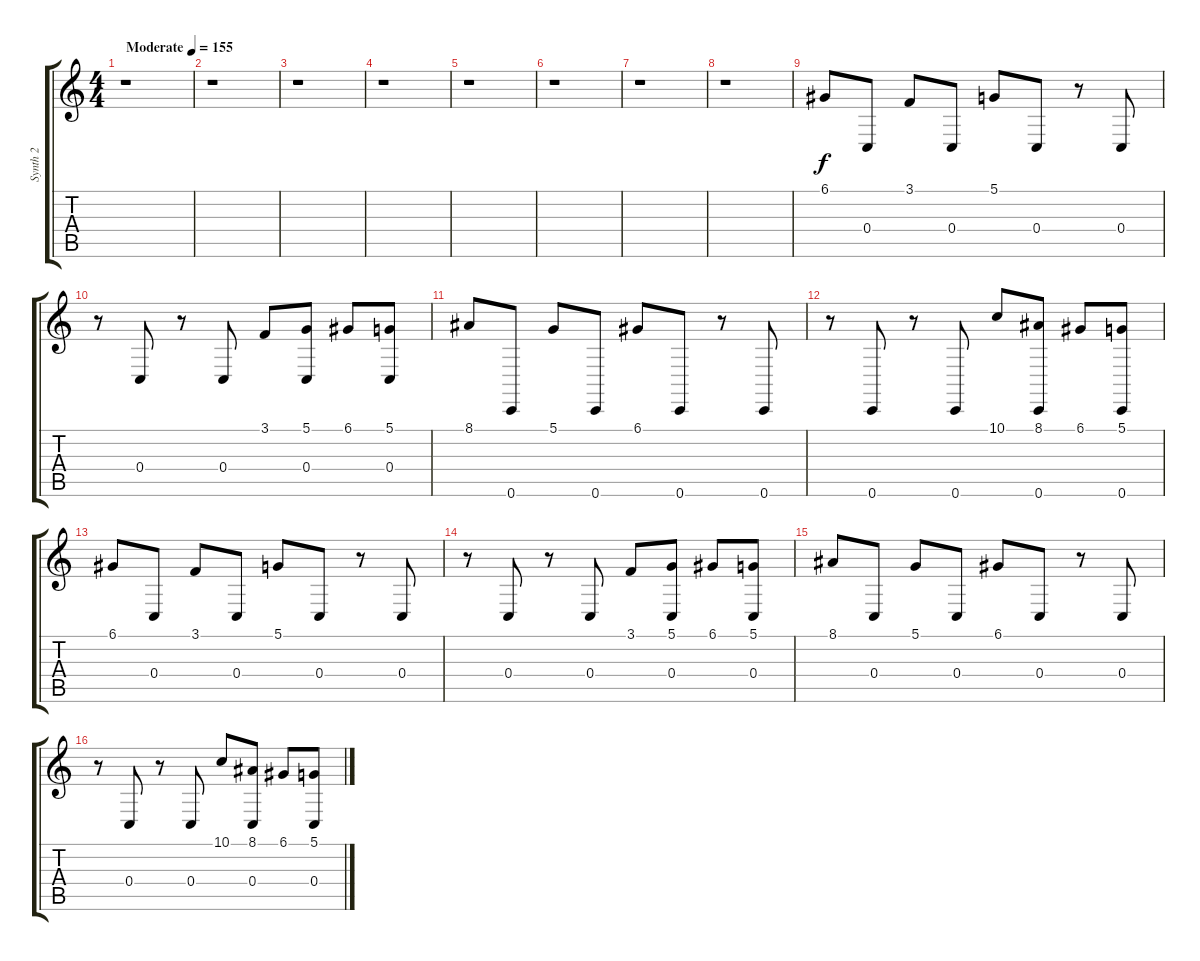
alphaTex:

\track ("Synth 2" "Synth 2") {instrument lead1square}
\staff {score tabs}
\tuning (D4 A3 F3 C3 G2 C2) {hide}
\ts (4 4)
\tempo (155 "Moderate")
\clef g2
\ks c
r.1{dy f instrument lead1square} |
r.1 |
r.1 |
r.1 |
r.1 |
r.1 |
r.1 |
r.1 |
6.1.8 0.4.8 3.1.8 0.4.8 5.1.8 0.4.8 r.8 0.4.8 |
r.8 0.4.8 r.8 0.4.8 3.1.8 (5.1 0.4).8 6.1.8 (5.1 0.4).8 |
8.1.8 0.6.8 5.1.8 0.6.8 6.1.8 0.6.8 r.8 0.6.8 |
r.8 0.6.8 r.8 0.6.8 10.1.8 (8.1 0.6).8 6.1.8 (5.1 0.6).8 |
6.1.8 0.4.8 3.1.8 0.4.8 5.1.8 0.4.8 r.8 0.4.8 |
r.8 0.4.8 r.8 0.4.8 3.1.8 (5.1 0.4).8 6.1.8 (5.1 0.4).8 |
8.1.8 0.4.8 5.1.8 0.4.8 6.1.8 0.4.8 r.8 0.4.8 |
r.8 0.4.8 r.8 0.4.8 10.1.8 (8.1 0.4).8 6.1.8 (5.1 0.4).8
